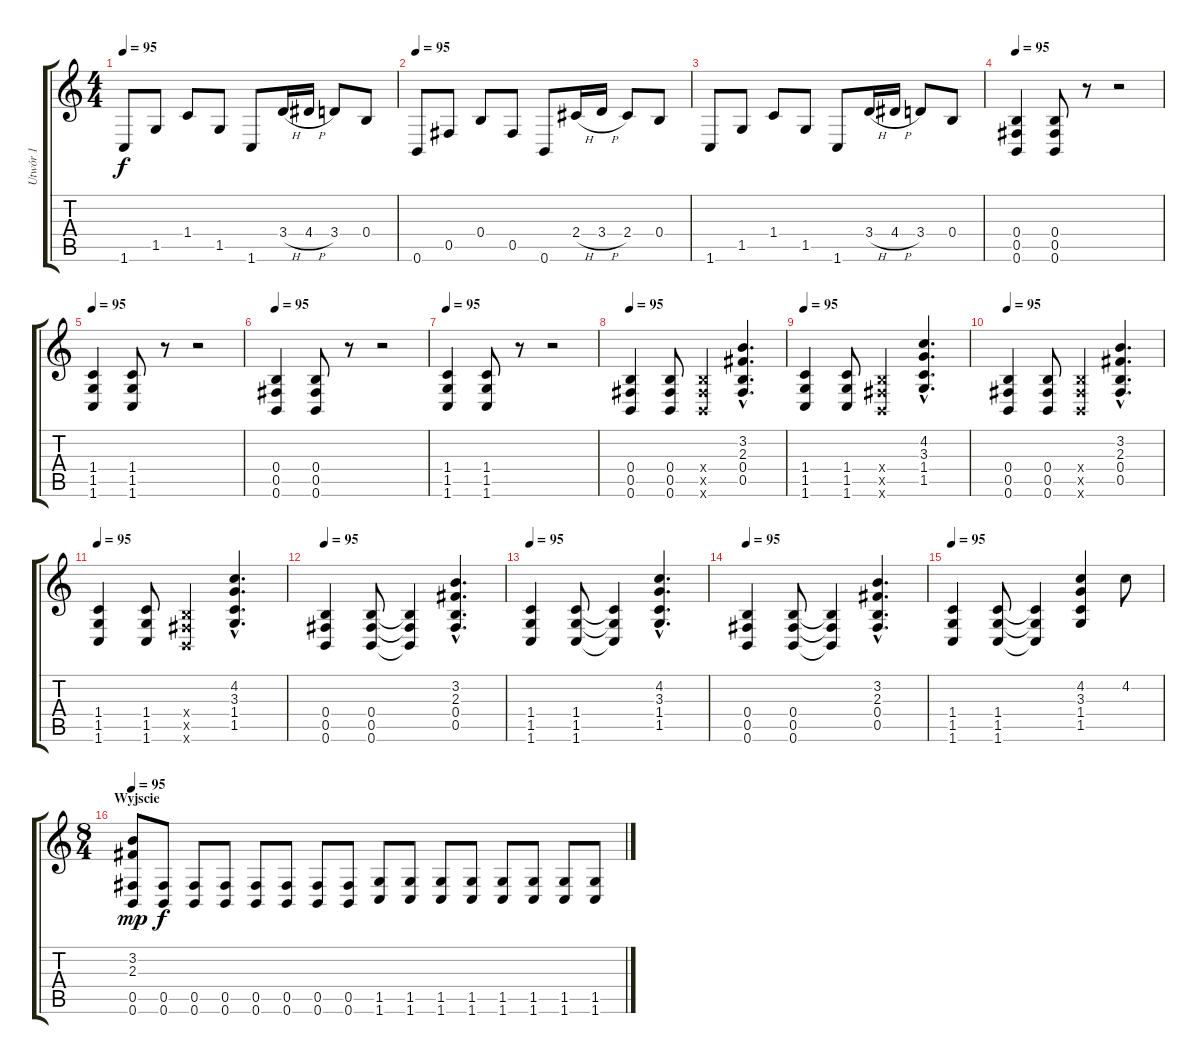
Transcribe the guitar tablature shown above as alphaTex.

\track ("Utwór 1" "Utwór 1") {instrument distortionguitar}
\staff {score tabs}
\tuning (Db4 Ab3 E3 B2 Gb2 B1) {hide}
\ts (4 4)
\tempo 95
\clef g2
\ks c
1.6.8{dy f} 1.5.8 1.4.8 1.5.8 1.6.8 3.4{h}.16 4.4{h}.16 3.4.8 0.4.8 |
\tempo 95
0.6.8 0.5.8 0.4.8 0.5.8 0.6.8 2.4{h}.16 3.4{h}.16 2.4.8 0.4.8 |
1.6.8 1.5.8 1.4.8 1.5.8 1.6.8 3.4{h}.16 4.4{h}.16 3.4.8 0.4.8 |
\tempo 95
(0.4 0.5 0.6).4 (0.4 0.5 0.6).8 r.8 r.2 |
\tempo 95
(1.4 1.5 1.6).4 (1.4 1.5 1.6).8 r.8 r.2 |
\tempo 95
(0.4 0.5 0.6).4 (0.4 0.5 0.6).8 r.8 r.2 |
\tempo 95
(1.4 1.5 1.6).4 (1.4 1.5 1.6).8 r.8 r.2 |
\tempo 95
(0.4 0.5 0.6).4 (0.4 0.5 0.6).8 (0.4{x} 0.5{x} 0.6{x}).4 (3.2{hac} 2.3{hac} 0.4{hac} 0.5{hac}).4{d} |
\tempo 95
(1.4 1.5 1.6).4 (1.4 1.5 1.6).8 (0.4{x} 0.5{x} 0.6{x}).4 (4.2{hac} 3.3{hac} 1.4{hac} 1.5{hac}).4{d} |
\tempo 95
(0.4 0.5 0.6).4 (0.4 0.5 0.6).8 (0.4{x} 0.5{x} 0.6{x}).4 (3.2{hac} 2.3{hac} 0.4{hac} 0.5{hac}).4{d} |
\tempo 95
(1.4 1.5 1.6).4 (1.4 1.5 1.6).8 (0.4{x} 0.5{x} 0.6{x}).4 (4.2{hac} 3.3{hac} 1.4{hac} 1.5{hac}).4{d} |
\tempo 95
(0.4 0.5 0.6).4 (0.4 0.5 0.6).8 (0.4{t} 0.5{t} 0.6{t}).4 (3.2{hac} 2.3{hac} 0.4{hac} 0.5{hac}).4{d} |
\tempo 95
(1.4 1.5 1.6).4 (1.4 1.5 1.6).8 (1.4{t} 1.5{t} 1.6{t}).4 (4.2{hac} 3.3{hac} 1.4{hac} 1.5{hac}).4{d} |
\tempo 95
(0.4 0.5 0.6).4 (0.4 0.5 0.6).8 (0.4{t} 0.5{t} 0.6{t}).4 (3.2{hac} 2.3{hac} 0.4{hac} 0.5{hac}).4{d} |
\tempo 95
(1.4 1.5 1.6).4 (1.4 1.5 1.6).8 (1.4{t} 1.5{t} 1.6{t}).4 (4.2 3.3 1.4 1.5).4 4.2.8 |
\ts (8 4)
\section ("" "Wyjscie")
\tempo 95
(3.2 2.3 0.5 0.6).8{dy mp} (0.5 0.6).8{dy f} (0.5 0.6).8 (0.5 0.6).8 (0.5 0.6).8 (0.5 0.6).8 (0.5 0.6).8 (0.5 0.6).8 (1.5 1.6).8 (1.5 1.6).8 (1.5 1.6).8 (1.5 1.6).8 (1.5 1.6).8 (1.5 1.6).8 (1.5 1.6).8 (1.5 1.6).8
